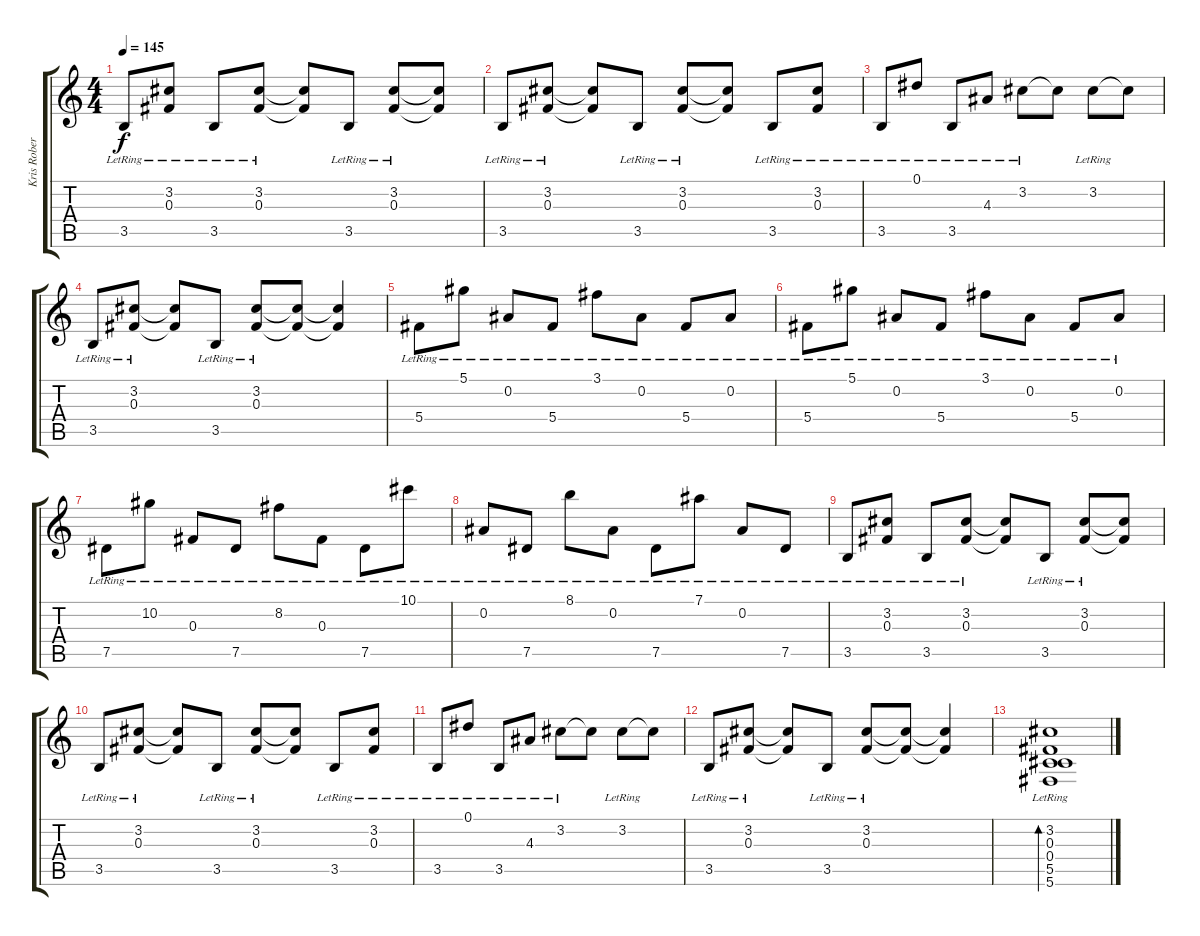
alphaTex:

\track ("Kris Roberts" "Kris Rober") {instrument acousticguitarnylon}
\staff {score tabs}
\tuning (Eb4 Bb3 Gb3 Db3 Ab2 Db2) {hide}
\ts (4 4)
\tempo 145
\clef g2
\ks c
3.5{lr}.8{dy f} (3.2{lr} 0.3{lr}).8 3.5{lr}.8 (3.2{lr} 0.3{lr}).8 (3.2{t} 0.3{t}).8 3.5{lr}.8 (3.2{lr} 0.3{lr}).8 (3.2{t} 0.3{t}).8 |
3.5{lr}.8 (3.2{lr} 0.3{lr}).8 (3.2{t} 0.3{t}).8 3.5{lr}.8 (3.2{lr} 0.3{lr}).8 (3.2{t} 0.3{t}).8 3.5{lr}.8 (3.2{lr} 0.3{lr}).8 |
3.5{lr}.8 0.1{lr}.8 3.5{lr}.8 4.3{lr}.8 3.2{lr}.8 3.2{t}.8 3.2{lr}.8 3.2{t}.8 |
3.5{lr}.8 (3.2{lr} 0.3{lr}).8 (3.2{t} 0.3{t}).8 3.5{lr}.8 (3.2{lr} 0.3{lr}).8 (3.2{t} 0.3{t}).8 (3.2{t} 0.3{t}).4 |
5.4{lr}.8 5.1{lr}.8 0.2{lr}.8 5.4{lr}.8 3.1{lr}.8 0.2{lr}.8 5.4{lr}.8 0.2{lr}.8 |
5.4{lr}.8 5.1{lr}.8 0.2{lr}.8 5.4{lr}.8 3.1{lr}.8 0.2{lr}.8 5.4{lr}.8 0.2{lr}.8 |
7.5{lr}.8 10.2{lr}.8 0.3{lr}.8 7.5{lr}.8 8.2{lr}.8 0.3{lr}.8 7.5{lr}.8 10.1{lr}.8 |
0.2{lr}.8 7.5{lr}.8 8.1{lr}.8 0.2{lr}.8 7.5{lr}.8 7.1{lr}.8 0.2{lr}.8 7.5{lr}.8 |
3.5{lr}.8 (3.2{lr} 0.3{lr}).8 3.5{lr}.8 (3.2{lr} 0.3{lr}).8 (3.2{t} 0.3{t}).8 3.5{lr}.8 (3.2{lr} 0.3{lr}).8 (3.2{t} 0.3{t}).8 |
3.5{lr}.8 (3.2{lr} 0.3{lr}).8 (3.2{t} 0.3{t}).8 3.5{lr}.8 (3.2{lr} 0.3{lr}).8 (3.2{t} 0.3{t}).8 3.5{lr}.8 (3.2{lr} 0.3{lr}).8 |
3.5{lr}.8 0.1{lr}.8 3.5{lr}.8 4.3{lr}.8 3.2{lr}.8 3.2{t}.8 3.2{lr}.8 3.2{t}.8 |
3.5{lr}.8 (3.2{lr} 0.3{lr}).8 (3.2{t} 0.3{t}).8 3.5{lr}.8 (3.2{lr} 0.3{lr}).8 (3.2{t} 0.3{t}).8 (3.2{t} 0.3{t}).4 |
(3.2{lr} 0.3{lr} 0.4{lr} 5.5{lr} 5.6{lr}).1{bd 480}
